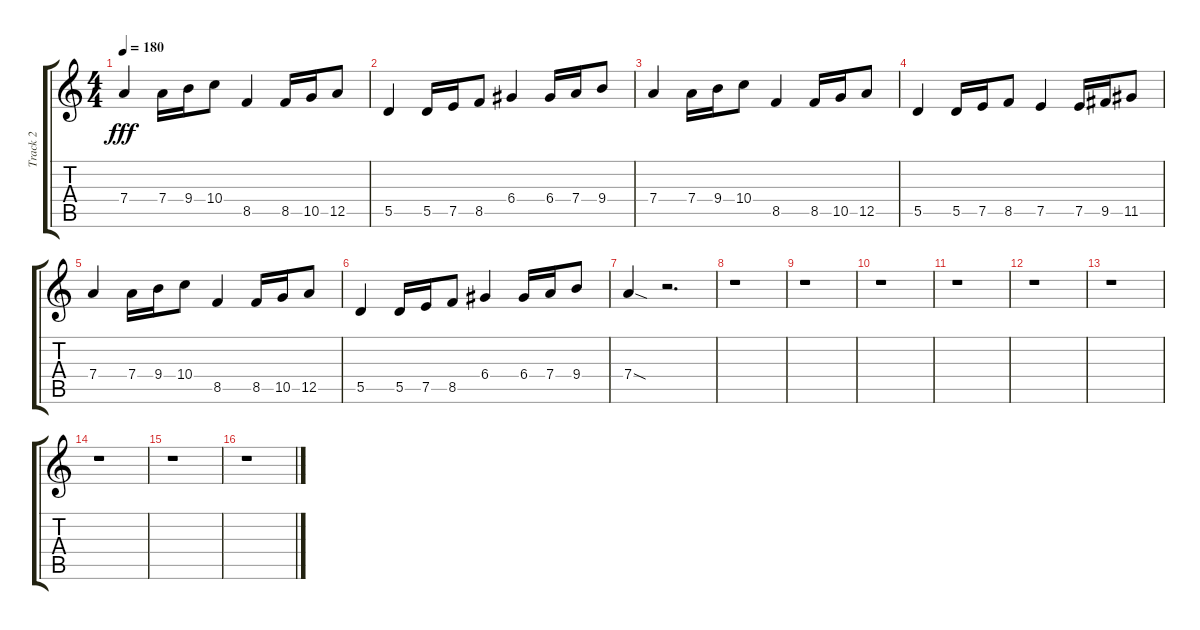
\track ("Track 2" "Track 2") {instrument distortionguitar}
\staff {score tabs}
\tuning (E4 B3 G3 D3 A2 E2) {hide}
\ts (4 4)
\tempo 180
\clef g2
\ks c
7.4.4{dy fff} 7.4.16 9.4.16 10.4.8 8.5.4 8.5.16 10.5.16 12.5.8 |
5.5.4 5.5.16 7.5.16 8.5.8 6.4.4 6.4.16 7.4.16 9.4.8 |
7.4.4 7.4.16 9.4.16 10.4.8 8.5.4 8.5.16 10.5.16 12.5.8 |
5.5.4 5.5.16 7.5.16 8.5.8 7.5.4 7.5.16 9.5.16 11.5.8 |
7.4.4 7.4.16 9.4.16 10.4.8 8.5.4 8.5.16 10.5.16 12.5.8 |
5.5.4 5.5.16 7.5.16 8.5.8 6.4.4 6.4.16 7.4.16 9.4.8 |
7.4{sod}.4 r.2{d} |
r.1 |
r.1 |
r.1 |
r.1 |
r.1 |
r.1 |
r.1 |
r.1 |
r.1
